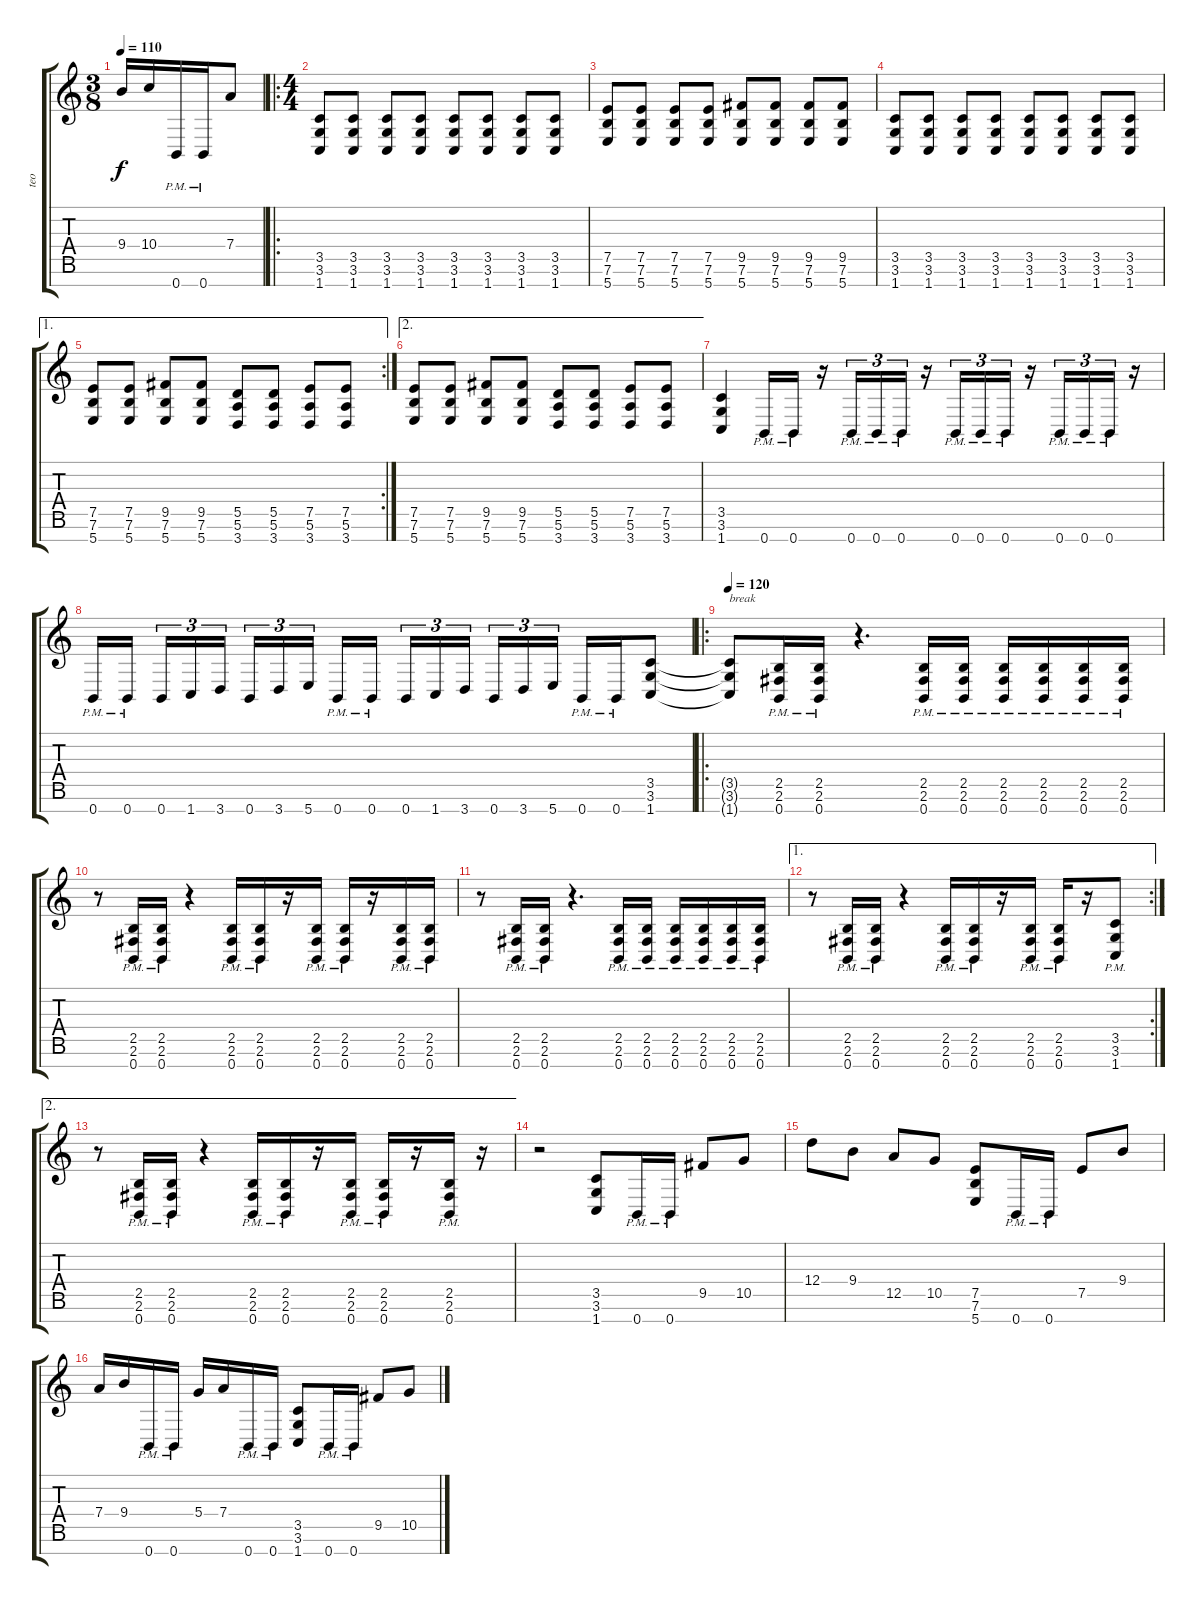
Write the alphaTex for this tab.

\track ("teo" "teo") {instrument distortionguitar}
\staff {score tabs}
\tuning (E4 B3 G3 D3 A2 E2 B1) {hide}
\ts (3 8)
\tempo 110
\clef g2
\ks c
9.4.16{dy f} 10.4.16 0.7{pm}.16 0.7{pm}.16 7.4.8 |
\ro
\ts (4 4)
(3.5 3.6 1.7).8 (3.5 3.6 1.7).8 (3.5 3.6 1.7).8 (3.5 3.6 1.7).8 (3.5 3.6 1.7).8 (3.5 3.6 1.7).8 (3.5 3.6 1.7).8 (3.5 3.6 1.7).8 |
(7.5 7.6 5.7).8 (7.5 7.6 5.7).8 (7.5 7.6 5.7).8 (7.5 7.6 5.7).8 (9.5 7.6 5.7).8 (9.5 7.6 5.7).8 (9.5 7.6 5.7).8 (9.5 7.6 5.7).8 |
(3.5 3.6 1.7).8 (3.5 3.6 1.7).8 (3.5 3.6 1.7).8 (3.5 3.6 1.7).8 (3.5 3.6 1.7).8 (3.5 3.6 1.7).8 (3.5 3.6 1.7).8 (3.5 3.6 1.7).8 |
\ae 1
\rc 2
(7.5 7.6 5.7).8 (7.5 7.6 5.7).8 (9.5 7.6 5.7).8 (9.5 7.6 5.7).8 (5.5 5.6 3.7).8 (5.5 5.6 3.7).8 (7.5 5.6 3.7).8 (7.5 5.6 3.7).8 |
\ae 2
(7.5 7.6 5.7).8 (7.5 7.6 5.7).8 (9.5 7.6 5.7).8 (9.5 7.6 5.7).8 (5.5 5.6 3.7).8 (5.5 5.6 3.7).8 (7.5 5.6 3.7).8 (7.5 5.6 3.7).8 |
(3.5 3.6 1.7).4 0.7{pm}.16 0.7{pm}.16 r.16 0.7{pm}.16{tu (3 2)} 0.7{pm}.16{tu (3 2)} 0.7{pm}.16{tu (3 2)} r.16 0.7{pm}.16{tu (3 2)} 0.7{pm}.16{tu (3 2)} 0.7{pm}.16{tu (3 2)} r.16 0.7{pm}.16{tu (3 2)} 0.7{pm}.16{tu (3 2)} 0.7{pm}.16{tu (3 2)} r.16 |
0.7{pm}.16 0.7{pm}.16{beam splitsecondary} 0.7.16{tu (3 2)} 1.7.16{tu (3 2)} 3.7.16{tu (3 2)} 0.7.16{tu (3 2)} 3.7.16{tu (3 2)} 5.7.16{tu (3 2) beam splitsecondary} 0.7{pm}.16 0.7{pm}.16 0.7.16{tu (3 2)} 1.7.16{tu (3 2)} 3.7.16{tu (3 2) beam splitsecondary} 0.7.16{tu (3 2)} 3.7.16{tu (3 2)} 5.7.16{tu (3 2)} 0.7{pm}.16 0.7{pm}.16 (3.5 3.6 1.7).8 |
\ro
\tempo 120
(3.5{t} 3.6{t} 1.7{t}).8{txt "break"} (2.5{pm} 2.6{pm} 0.7{pm}).16 (2.5{pm} 2.6{pm} 0.7{pm}).16 r.4{d} (2.5{pm} 2.6{pm} 0.7{pm}).16 (2.5{pm} 2.6{pm} 0.7{pm}).16 (2.5{pm} 2.6{pm} 0.7{pm}).16 (2.5{pm} 2.6{pm} 0.7{pm}).16 (2.5{pm} 2.6{pm} 0.7{pm}).16 (2.5{pm} 2.6{pm} 0.7{pm}).16 |
r.8 (2.5{pm} 2.6{pm} 0.7{pm}).16 (2.5{pm} 2.6{pm} 0.7{pm}).16 r.4 (2.5{pm} 2.6{pm} 0.7{pm}).16 (2.5{pm} 2.6{pm} 0.7{pm}).16 r.16 (2.5{pm} 2.6{pm} 0.7{pm}).16 (2.5{pm} 2.6{pm} 0.7{pm}).16 r.16 (2.5{pm} 2.6{pm} 0.7{pm}).16 (2.5{pm} 2.6{pm} 0.7{pm}).16 |
r.8 (2.5{pm} 2.6{pm} 0.7{pm}).16 (2.5{pm} 2.6{pm} 0.7{pm}).16 r.4{d} (2.5{pm} 2.6{pm} 0.7{pm}).16 (2.5{pm} 2.6{pm} 0.7{pm}).16 (2.5{pm} 2.6{pm} 0.7{pm}).16 (2.5{pm} 2.6{pm} 0.7{pm}).16 (2.5{pm} 2.6{pm} 0.7{pm}).16 (2.5{pm} 2.6{pm} 0.7{pm}).16 |
\ae 1
\rc 2
r.8 (2.5{pm} 2.6{pm} 0.7{pm}).16 (2.5{pm} 2.6{pm} 0.7{pm}).16 r.4 (2.5{pm} 2.6{pm} 0.7{pm}).16 (2.5{pm} 2.6{pm} 0.7{pm}).16 r.16 (2.5{pm} 2.6{pm} 0.7{pm}).16 (2.5{pm} 2.6{pm} 0.7{pm}).16 r.16 (3.5{pm} 3.6{pm} 1.7{pm}).8 |
\ae 2
r.8 (2.5{pm} 2.6{pm} 0.7{pm}).16 (2.5{pm} 2.6{pm} 0.7{pm}).16 r.4 (2.5{pm} 2.6{pm} 0.7{pm}).16 (2.5{pm} 2.6{pm} 0.7{pm}).16 r.16 (2.5{pm} 2.6{pm} 0.7{pm}).16 (2.5{pm} 2.6{pm} 0.7{pm}).16 r.16 (2.5{pm} 2.6{pm} 0.7{pm}).16 r.16 |
r.2 (3.5 3.6 1.7).8 0.7{pm}.16 0.7{pm}.16 9.5.8 10.5.8 |
12.4.8 9.4.8 12.5.8 10.5.8 (7.5 7.6 5.7).8 0.7{pm}.16 0.7{pm}.16 7.5.8 9.4.8 |
7.4.16 9.4.16 0.7{pm}.16 0.7{pm}.16 5.4.16 7.4.16 0.7{pm}.16 0.7{pm}.16 (3.5 3.6 1.7).8 0.7{pm}.16 0.7{pm}.16 9.5.8 10.5.8
